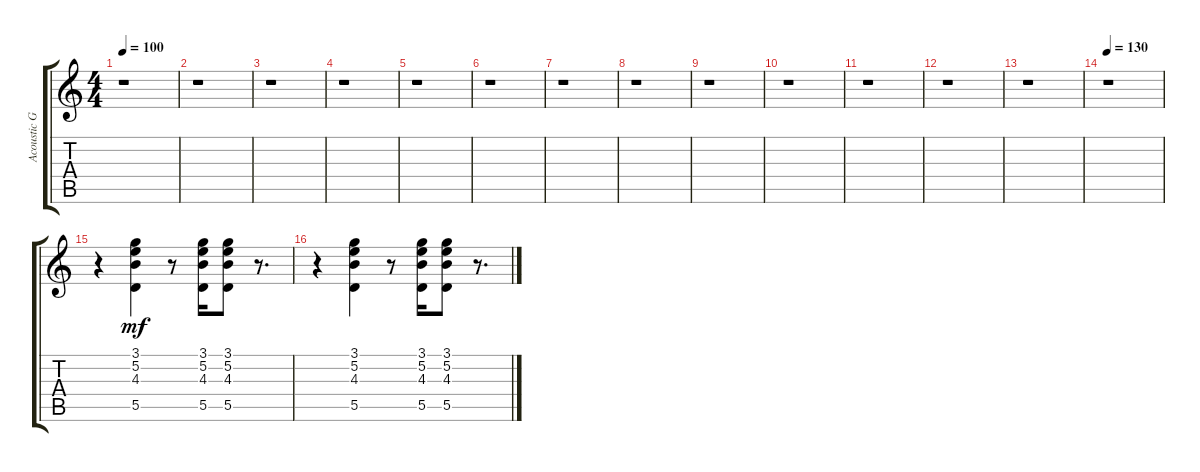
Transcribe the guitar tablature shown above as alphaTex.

\track ("Acoustic Guitar" "Acoustic G") {instrument acousticguitarnylon}
\staff {score tabs}
\tuning (E4 B3 G3 D3 A2 E2) {hide}
\ts (4 4)
\tempo 100
\clef g2
\ks c
r.1{dy mf instrument acousticguitarnylon} |
r.1 |
r.1 |
r.1 |
r.1 |
r.1 |
r.1 |
r.1 |
r.1 |
r.1 |
r.1 |
r.1 |
r.1 |
\tempo 130
r.1 |
r.4 (3.1 5.2 4.3 5.5).4 r.8 (3.1 5.2 4.3 5.5).16 (3.1 5.2 4.3 5.5).8 r.8{d} |
r.4 (3.1 5.2 4.3 5.5).4 r.8 (3.1 5.2 4.3 5.5).16 (3.1 5.2 4.3 5.5).8 r.8{d}
